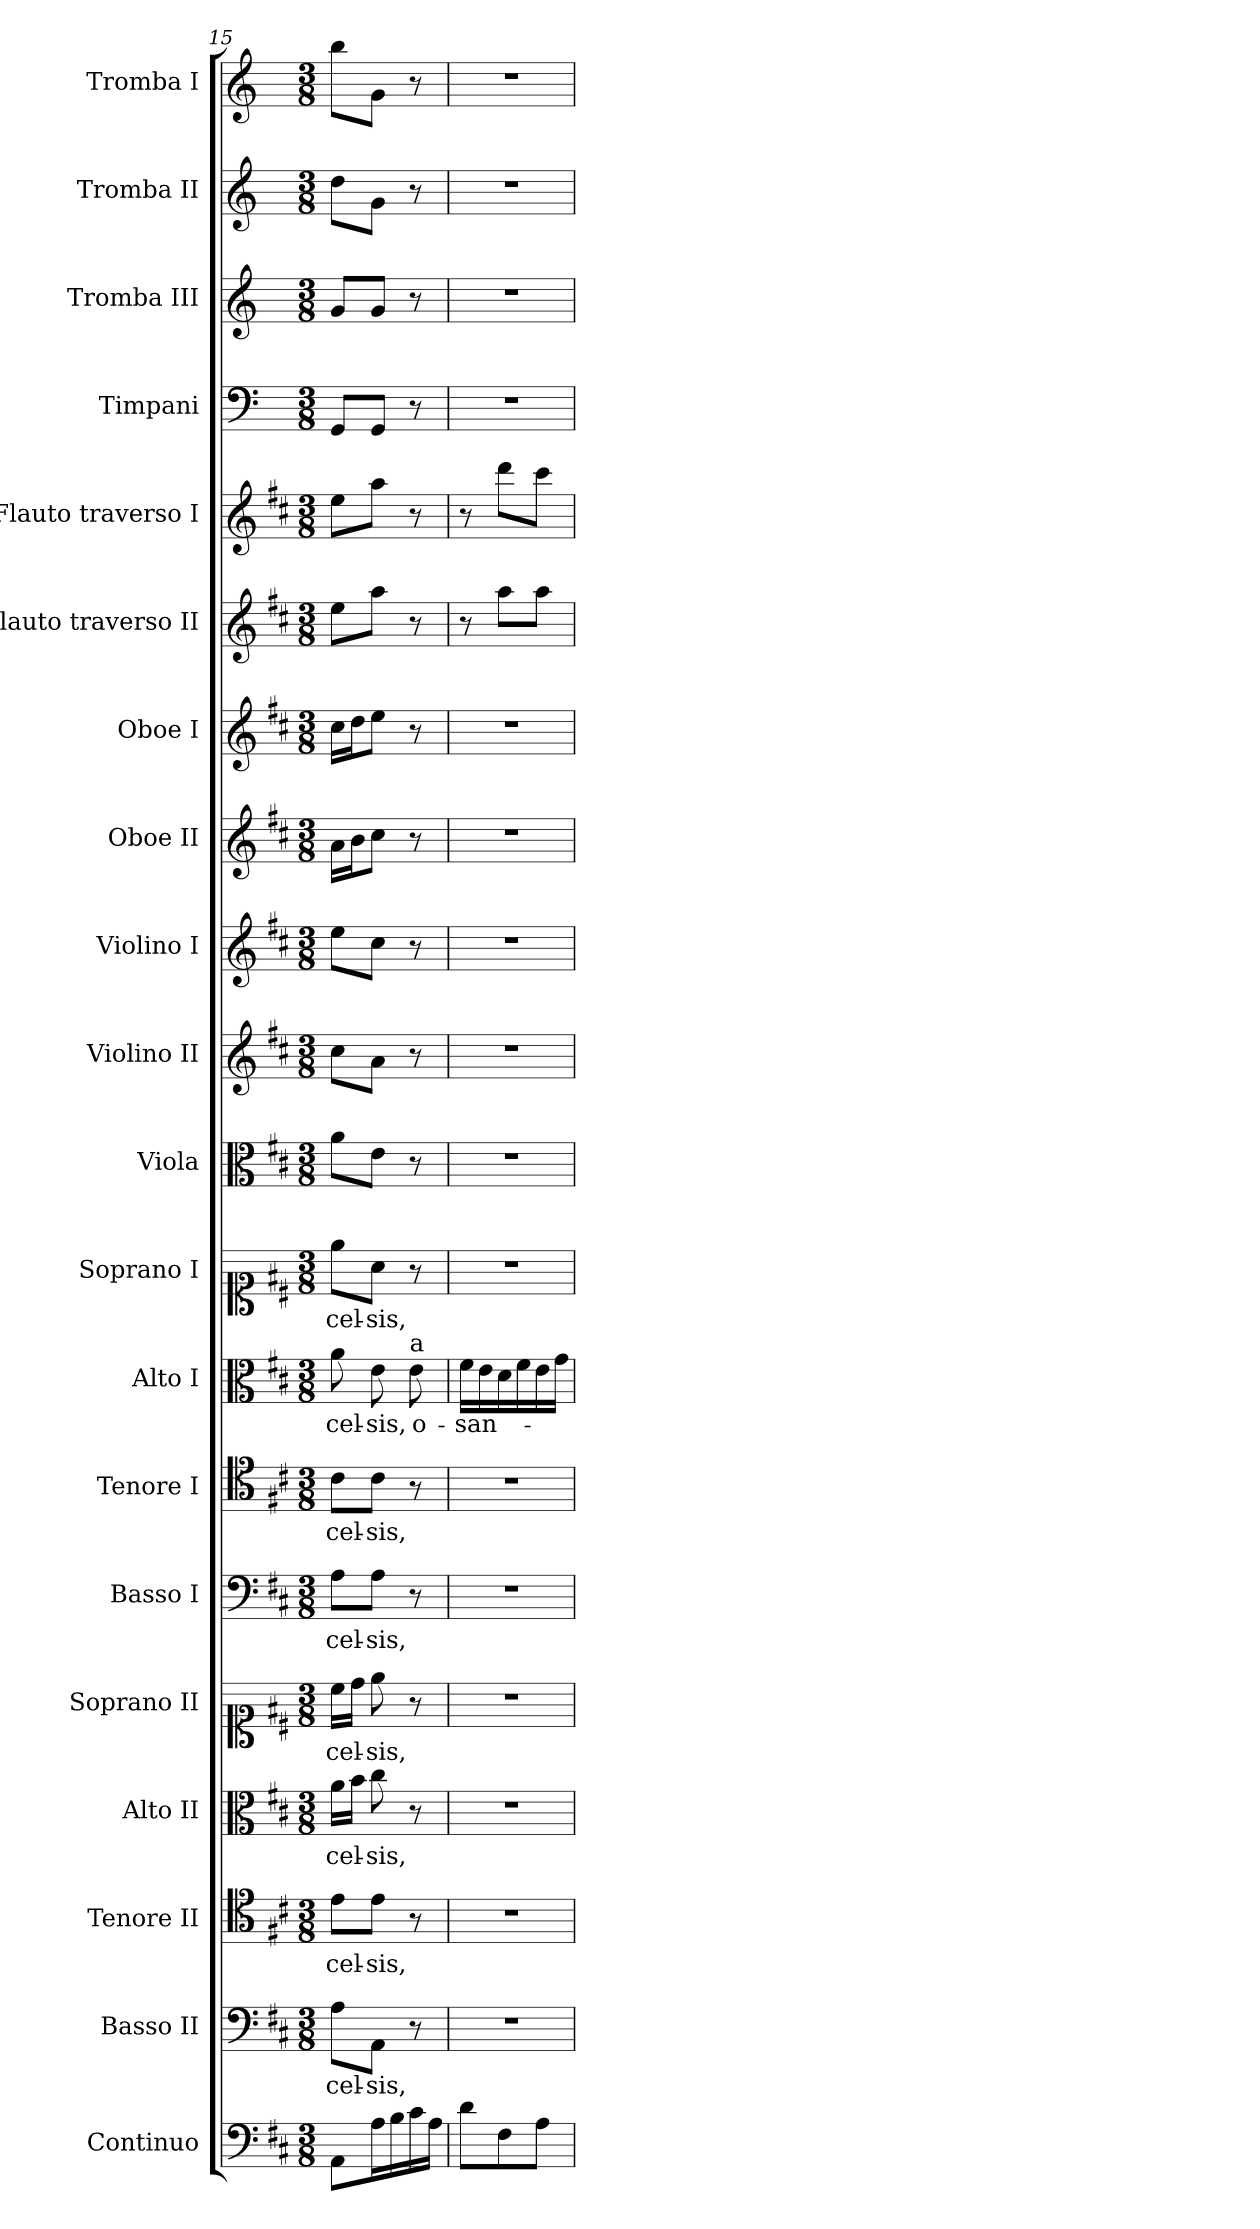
**kern	**kern	**text	**kern	**text	**kern	**text	**kern	**text	**kern	**text	**kern	**text	**kern	**text	**kern	**text	**kern	**kern	**kern	**kern	**kern	**kern	**kern	**kern	**kern	**kern	**kern
*part20	*part19	*part19	*part18	*part18	*part17	*part17	*part16	*part16	*part15	*part15	*part14	*part14	*part13	*part13	*part12	*part12	*part11	*part10	*part9	*part8	*part7	*part6	*part5	*part4	*part3	*part2	*part1
*staff20	*staff19	*staff19	*staff18	*staff18	*staff17	*staff17	*staff16	*staff16	*staff15	*staff15	*staff14	*staff14	*staff13	*staff13	*staff12	*staff12	*staff11	*staff10	*staff9	*staff8	*staff7	*staff6	*staff5	*staff4	*staff3	*staff2	*staff1
*I"Continuo	*I"Basso II	*	*I"Tenore II	*	*I"Alto II	*	*I"Soprano II	*	*I"Basso I	*	*I"Tenore I	*	*I"Alto I	*	*I"Soprano I	*	*I"Viola	*I"Violino II	*I"Violino I	*I"Oboe II	*I"Oboe I	*I"Flauto traverso II	*I"Flauto traverso I	*I"Timpani	*I"Tromba III	*I"Tromba II	*I"Tromba I
*I'Cont.	*I'B. II	*	*I'T. II	*	*I'A. II	*	*I'S. II	*	*I'B. I	*	*I'T. I	*	*I'A. I	*	*I'S. I	*	*I'Vla.	*I'Vln. II	*I'Vln. I	*I'Ob. II	*I'Ob. I	*I'Fl. trv. II	*I'Fl. trv. I	*I'Timp.	*I'Tr. III	*I'Tr. II	*I'Tr. I
*clefF4	*clefF4	*	*clefC4	*	*clefC3	*	*clefC1	*	*clefF4	*	*clefC4	*	*clefC3	*	*clefC1	*	*clefC3	*clefG2	*clefG2	*clefG2	*clefG2	*clefG2	*clefG2	*clefF4	*clefG2	*clefG2	*clefG2
*	*	*	*	*	*	*	*	*	*	*	*	*	*	*	*	*	*	*	*	*	*	*	*	*ITrd-1c-2	*ITrd-1c-2	*ITrd-1c-2	*ITrd-1c-2
*k[f#c#]	*k[f#c#]	*	*k[f#c#]	*	*k[f#c#]	*	*k[f#c#]	*	*k[f#c#]	*	*k[f#c#]	*	*k[f#c#]	*	*k[f#c#]	*	*k[f#c#]	*k[f#c#]	*k[f#c#]	*k[f#c#]	*k[f#c#]	*k[f#c#]	*k[f#c#]	*k[f#c#]	*k[f#c#]	*k[f#c#]	*k[f#c#]
*M3/8	*M3/8	*	*M3/8	*	*M3/8	*	*M3/8	*	*M3/8	*	*M3/8	*	*M3/8	*	*M3/8	*	*M3/8	*M3/8	*M3/8	*M3/8	*M3/8	*M3/8	*M3/8	*M3/8	*M3/8	*M3/8	*M3/8
=15	=15	=15	=15	=15	=15	=15	=15	=15	=15	=15	=15	=15	=15	=15	=15	=15	=15	=15	=15	=15	=15	=15	=15	=15	=15	=15	=15
8AA\L	8A\L	-cel-	8e\L	-cel-	16a\LL	-cel-	16cc#\LL	-cel-	8A\L	-cel-	8c#\L	-cel-	8a\	-cel-	8ee\L	-cel-	8a\L	8cc#\L	8ee\L	16a\LL	16cc#\LL	8ee\L	8ee\L	8AA/L	8a/L	8ee\L	8ccc#\L
.	.	.	.	.	16b\JJ	.	16dd\JJ	.	.	.	.	.	.	.	.	.	.	.	.	16b\J	16dd\J	.	.	.	.	.	.
16A\L	8AA\J	-sis,	8e\J	-sis,	8cc#\	-sis,	8ee\	-sis,	8A\J	-sis,	8c#\J	-sis,	8e\	-sis,	8a\J	-sis,	8e\J	8a\J	8cc#\J	8cc#\J	8ee\J	8aa\J	8aa\J	8AA/J	8a/J	8a\J	8a\J
16B\	.	.	.	.	.	.	.	.	.	.	.	.	.	.	.	.	.	.	.	.	.	.	.	.	.	.	.
!	!	!	!	!	!	!	!	!	!	!	!	!	!LO:TX:a:t=a	!	!	!	!	!	!	!	!	!	!	!	!	!	!
16c#\	8r	.	8r	.	8r	.	8r	.	8r	.	8r	.	8e\	o-	8r	.	8r	8r	8r	8r	8r	8r	8r	8r	8r	8r	8r
16A\JJ	.	.	.	.	.	.	.	.	.	.	.	.	.	.	.	.	.	.	.	.	.	.	.	.	.	.	.
=16	=16	=16	=16	=16	=16	=16	=16	=16	=16	=16	=16	=16	=16	=16	=16	=16	=16	=16	=16	=16	=16	=16	=16	=16	=16	=16	=16
8d\L	4.r	.	4.r	.	4.r	.	4.r	.	4.r	.	4.r	.	16f#\LL	-san-	4.r	.	4.r	4.r	4.r	4.r	4.r	8r	8r	4.r	4.r	4.r	4.r
.	.	.	.	.	.	.	.	.	.	.	.	.	16e\	.	.	.	.	.	.	.	.	.	.	.	.	.	.
8F#\	.	.	.	.	.	.	.	.	.	.	.	.	16d\	.	.	.	.	.	.	.	.	8aa\L	8ddd\L	.	.	.	.
.	.	.	.	.	.	.	.	.	.	.	.	.	16f#\	.	.	.	.	.	.	.	.	.	.	.	.	.	.
8A\J	.	.	.	.	.	.	.	.	.	.	.	.	16e\	.	.	.	.	.	.	.	.	8aa\J	8ccc#\J	.	.	.	.
.	.	.	.	.	.	.	.	.	.	.	.	.	16g\JJ	.	.	.	.	.	.	.	.	.	.	.	.	.	.
=	=	=	=	=	=	=	=	=	=	=	=	=	=	=	=	=	=	=	=	=	=	=	=	=	=	=	=
*-	*-	*-	*-	*-	*-	*-	*-	*-	*-	*-	*-	*-	*-	*-	*-	*-	*-	*-	*-	*-	*-	*-	*-	*-	*-	*-	*-
